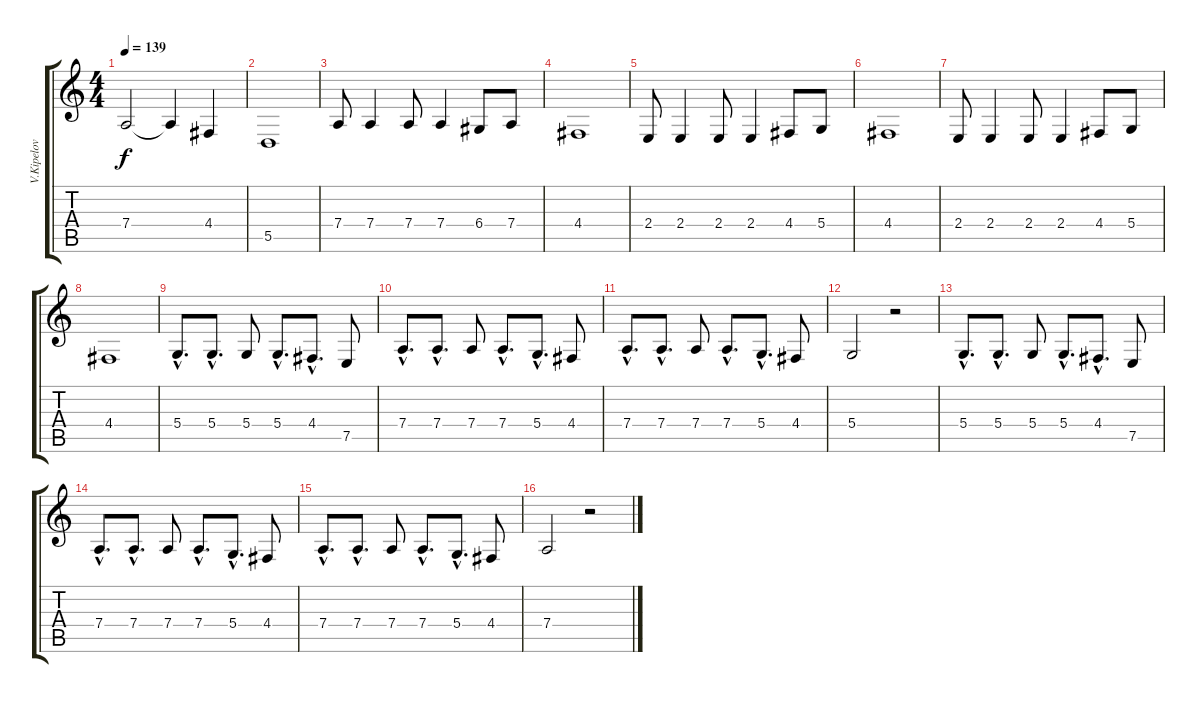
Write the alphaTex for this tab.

\track ("V.Kipelov" "V.Kipelov") {instrument viola}
\staff {score tabs}
\tuning (E4 B3 G3 D3 A2 E2) {hide}
\ts (4 4)
\tempo 139
\clef g2
\ks c
7.4{t}.2{dy f} 7.4{t}.4 4.4.4 |
5.5.1 |
7.4.8 7.4.4 7.4.8 7.4.4 6.4.8 7.4.8 |
4.4.1 |
2.4.8 2.4.4 2.4.8 2.4.4 4.4.8 5.4.8 |
4.4.1 |
2.4.8 2.4.4 2.4.8 2.4.4 4.4.8 5.4.8 |
4.4.1 |
5.4{hac}.8{d} 5.4{hac}.8{d} 5.4.8 5.4{hac}.8{d} 4.4{hac}.8{d} 7.5.8 |
7.4{hac}.8{d} 7.4{hac}.8{d} 7.4.8 7.4{hac}.8{d} 5.4{hac}.8{d} 4.4.8 |
7.4{hac}.8{d} 7.4{hac}.8{d} 7.4.8 7.4{hac}.8{d} 5.4{hac}.8{d} 4.4.8 |
5.4.2 r.2 |
5.4{hac}.8{d} 5.4{hac}.8{d} 5.4.8 5.4{hac}.8{d} 4.4{hac}.8{d} 7.5.8 |
7.4{hac}.8{d} 7.4{hac}.8{d} 7.4.8 7.4{hac}.8{d} 5.4{hac}.8{d} 4.4.8 |
7.4{hac}.8{d} 7.4{hac}.8{d} 7.4.8 7.4{hac}.8{d} 5.4{hac}.8{d} 4.4.8 |
7.4.2 r.2
